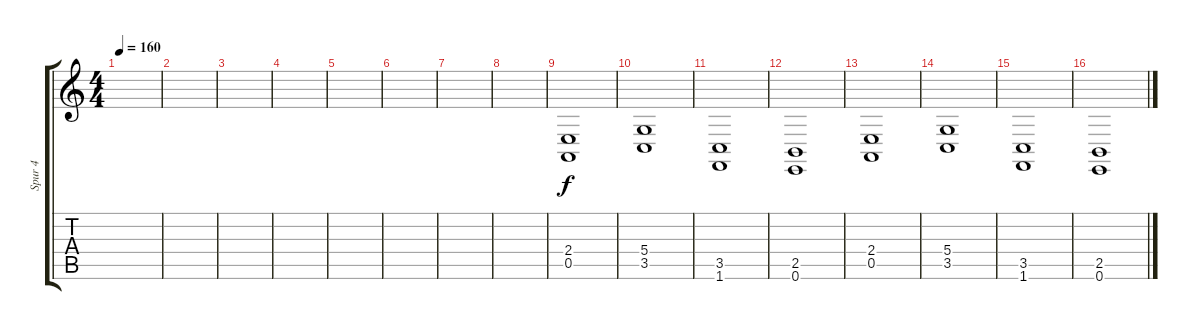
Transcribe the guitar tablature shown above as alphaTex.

\track ("Spur 4" "Spur 4") {instrument vibraphone}
\staff {score tabs}
\tuning (E4 B3 G3 D3 A2 E2) {hide}
\ts (4 4)
\tempo 160
\clef g2
\ks c
|
|
|
|
|
|
|
|
(2.4 0.5).1{volume 11 instrument distortionguitar} |
(5.4 3.5).1 |
(3.5 1.6).1 |
(2.5 0.6).1 |
(2.4 0.5).1{volume 11 instrument distortionguitar} |
(5.4 3.5).1 |
(3.5 1.6).1 |
(2.5 0.6).1
